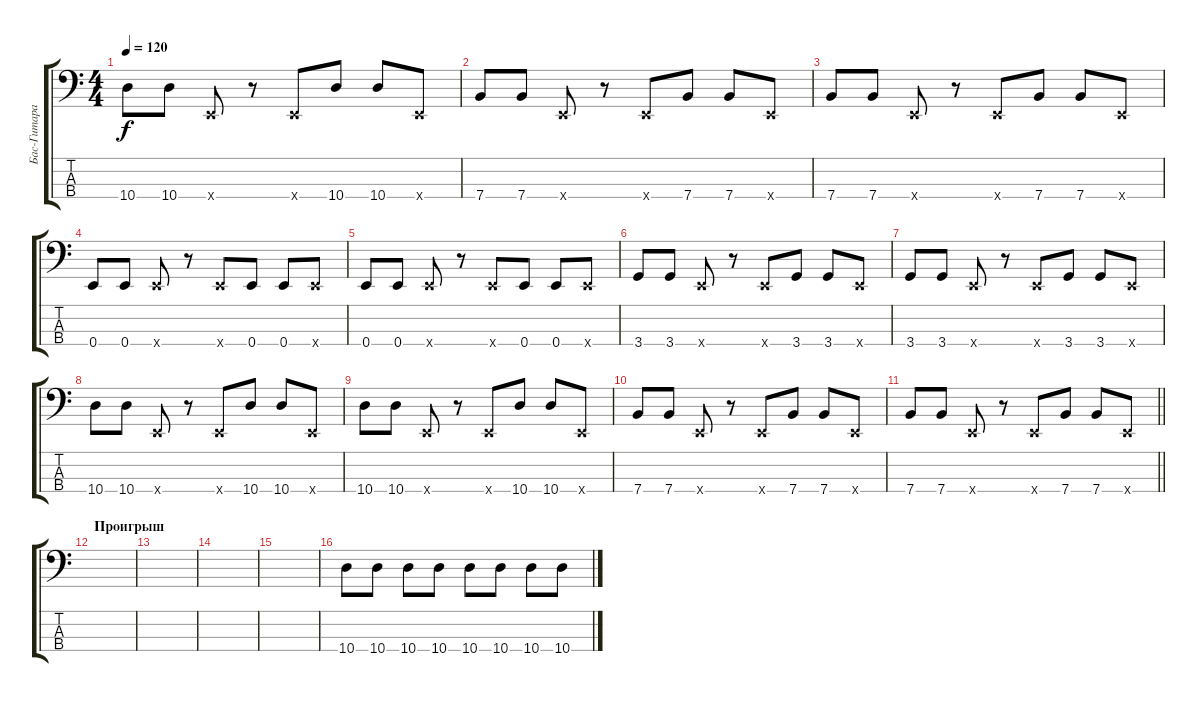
\track ("Бас-Гитара" "Бас-Гитара") {instrument electricbassfinger}
\staff {score tabs}
\tuning (G2 D2 A1 E1) {hide}
\ts (4 4)
\tempo 120
\clef f4
\ks c
10.4.8{dy f} 10.4.8 0.4{x}.8 r.8 0.4{x}.8 10.4.8 10.4.8 0.4{x}.8 |
7.4.8 7.4.8 0.4{x}.8 r.8 0.4{x}.8 7.4.8 7.4.8 0.4{x}.8 |
7.4.8 7.4.8 0.4{x}.8 r.8 0.4{x}.8 7.4.8 7.4.8 0.4{x}.8 |
0.4.8 0.4.8 0.4{x}.8 r.8 0.4{x}.8 0.4.8 0.4.8 0.4{x}.8 |
0.4.8 0.4.8 0.4{x}.8 r.8 0.4{x}.8 0.4.8 0.4.8 0.4{x}.8 |
3.4.8 3.4.8 0.4{x}.8 r.8 0.4{x}.8 3.4.8 3.4.8 0.4{x}.8 |
3.4.8 3.4.8 0.4{x}.8 r.8 0.4{x}.8 3.4.8 3.4.8 0.4{x}.8 |
10.4.8 10.4.8 0.4{x}.8 r.8 0.4{x}.8 10.4.8 10.4.8 0.4{x}.8 |
10.4.8 10.4.8 0.4{x}.8 r.8 0.4{x}.8 10.4.8 10.4.8 0.4{x}.8 |
7.4.8 7.4.8 0.4{x}.8 r.8 0.4{x}.8 7.4.8 7.4.8 0.4{x}.8 |
\barLineRight lightlight
7.4.8 7.4.8 0.4{x}.8 r.8 0.4{x}.8 7.4.8 7.4.8 0.4{x}.8 |
\section ("" "Проигрыш")
|
|
|
|
10.4.8 10.4.8 10.4.8 10.4.8 10.4.8 10.4.8 10.4.8 10.4.8
